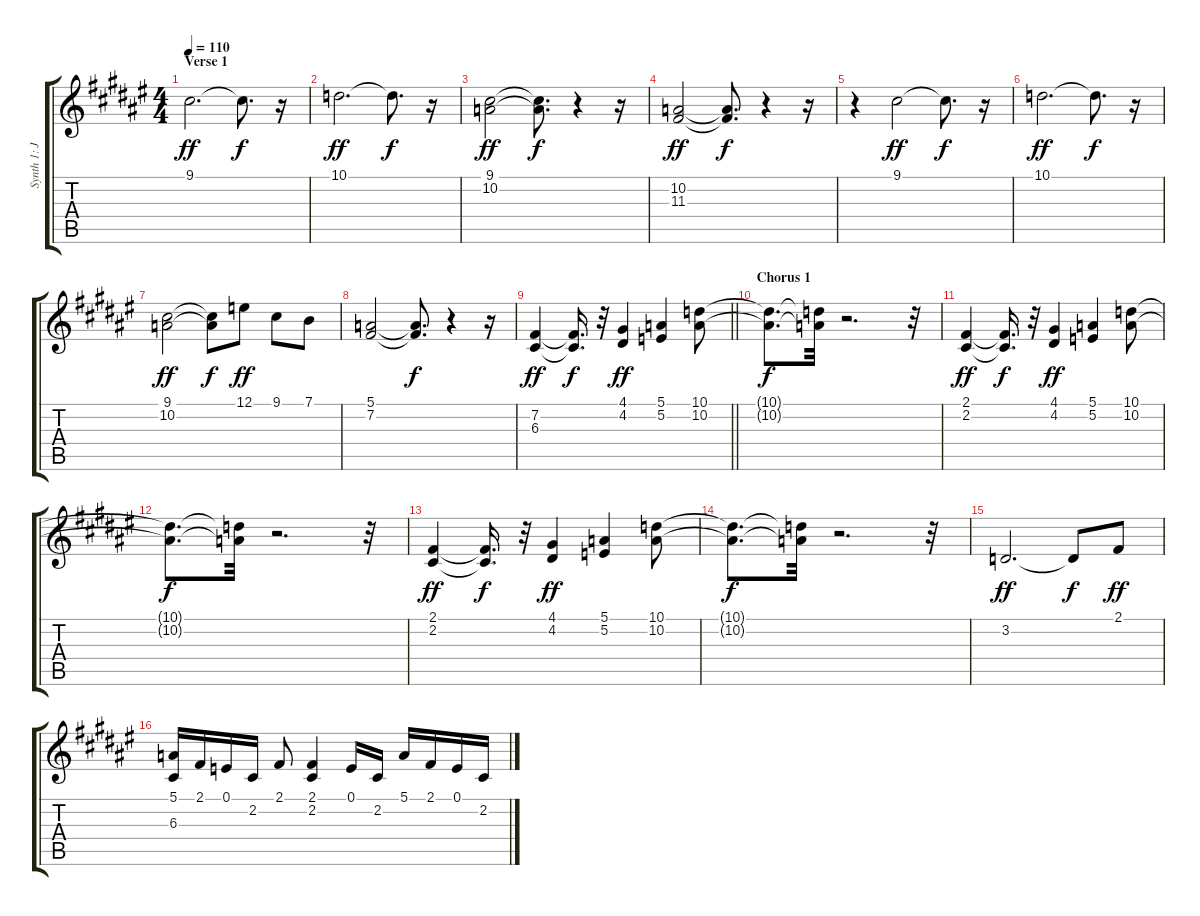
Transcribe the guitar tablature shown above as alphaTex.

\track ("Synth 1: Jeff Bova" "Synth 1: J") {instrument synthbrass1}
\staff {score tabs}
\tuning (E4 B3 G3 D3 A2 E2) {hide}
\ts (4 4)
\section ("" "Verse 1")
\tempo 110
\clef g2
\ks f#
9.1.2{d dy ff} 9.1{t}.8{d dy f} r.16 |
10.1.2{d dy ff} 10.1{t}.8{d dy f} r.16 |
(9.1 10.2).2{dy ff} (9.1{t} 10.2{t}).8{d dy f} r.4 r.16 |
(10.2 11.3).2{dy ff} (10.2{t} 11.3{t}).8{d dy f} r.4 r.16 |
r.4 9.1.2{dy ff} 9.1{t}.8{d dy f} r.16 |
10.1.2{d dy ff} 10.1{t}.8{d dy f} r.16 |
(9.1 10.2).2{dy ff} (9.1{t} 10.2{t}).8{dy f} 12.1.8{dy ff} 9.1.8 7.1.8 |
(5.1 7.2).2 (5.1{t} 7.2{t}).8{d dy f} r.4 r.16 |
\barLineRight lightlight
(7.2 6.3).4{dy ff} (7.2{t} 6.3{t}).16{d dy f} r.32 (4.1 4.2).4{dy ff} (5.1 5.2).4 (10.1 10.2).8 |
\section ("" "Chorus 1")
(10.1{t} 10.2{t}).8{d dy f} (10.1{t} 10.2{t}).32 r.2{d} r.32 |
(2.1 2.2).4{dy ff} (2.1{t} 2.2{t}).16{d dy f} r.32 (4.1 4.2).4{dy ff} (5.1 5.2).4 (10.1 10.2).8 |
(10.1{t} 10.2{t}).8{d dy f} (10.1{t} 10.2{t}).32 r.2{d} r.32 |
(2.1 2.2).4{dy ff} (2.1{t} 2.2{t}).16{d dy f} r.32 (4.1 4.2).4{dy ff} (5.1 5.2).4 (10.1 10.2).8 |
(10.1{t} 10.2{t}).8{d dy f} (10.1{t} 10.2{t}).32 r.2{d} r.32 |
3.2.2{d dy ff} 3.2{t}.8{dy f} 2.1.8{dy ff} |
(5.1 6.3).16 2.1.16 0.1.16 2.2.16 2.1.8 (2.1 2.2).4 0.1.16 2.2.16 5.1.16 2.1.16 0.1.16 2.2.16
